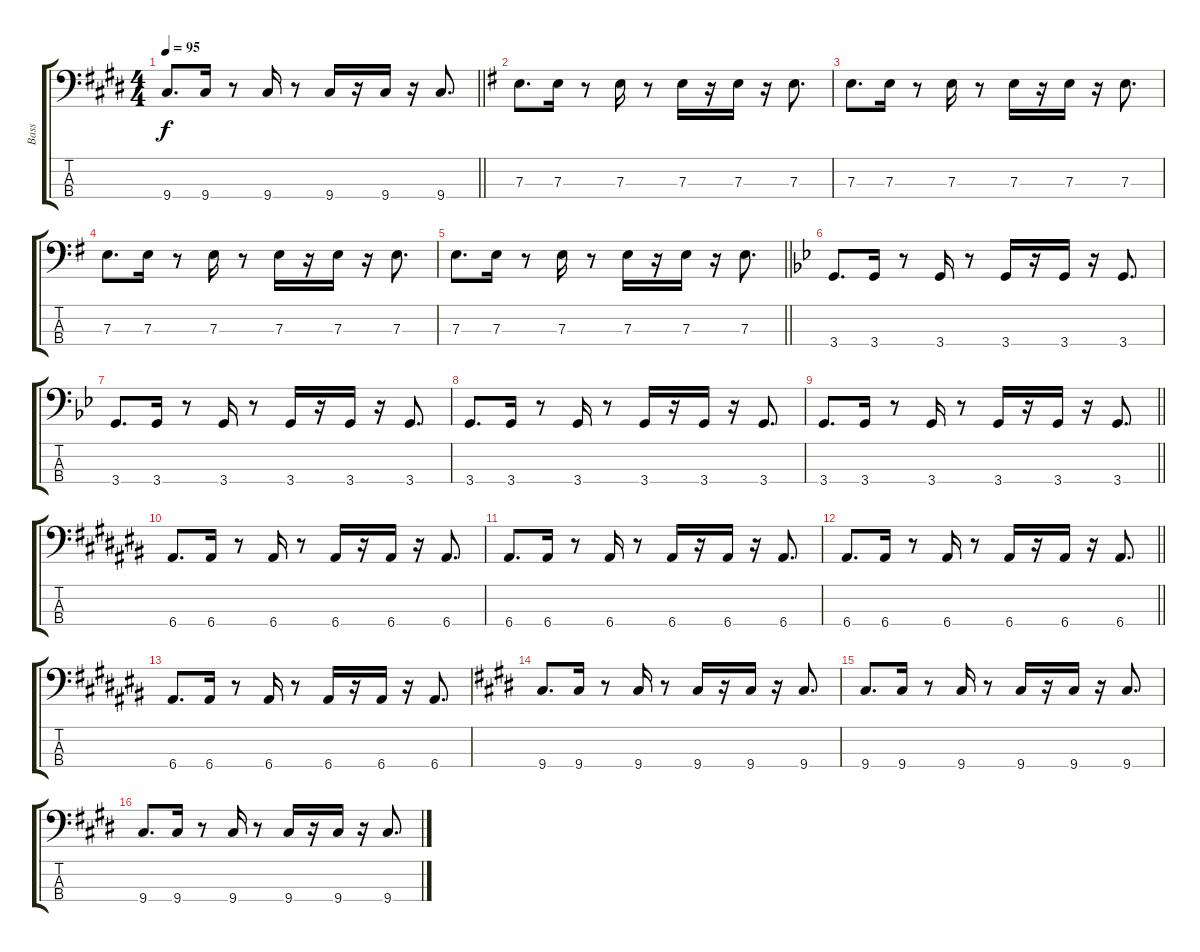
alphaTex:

\track ("Bass" "Bass") {instrument electricbassfinger}
\staff {score tabs}
\tuning (G2 D2 A1 E1) {hide}
\ts (4 4)
\tempo 95
\clef f4
\barLineRight lightlight
\ks c#minor
9.4.8{d dy f} 9.4.16 r.8 9.4.16 r.8 9.4.16 r.16 9.4.16 r.16 9.4.8{d} |
\ks eminor
7.3.8{d} 7.3.16 r.8 7.3.16 r.8 7.3.16 r.16 7.3.16 r.16 7.3.8{d} |
7.3.8{d} 7.3.16 r.8 7.3.16 r.8 7.3.16 r.16 7.3.16 r.16 7.3.8{d} |
7.3.8{d} 7.3.16 r.8 7.3.16 r.8 7.3.16 r.16 7.3.16 r.16 7.3.8{d} |
\barLineRight lightlight
7.3.8{d} 7.3.16 r.8 7.3.16 r.8 7.3.16 r.16 7.3.16 r.16 7.3.8{d} |
\ks gminor
3.4.8{d} 3.4.16 r.8 3.4.16 r.8 3.4.16 r.16 3.4.16 r.16 3.4.8{d} |
3.4.8{d} 3.4.16 r.8 3.4.16 r.8 3.4.16 r.16 3.4.16 r.16 3.4.8{d} |
3.4.8{d} 3.4.16 r.8 3.4.16 r.8 3.4.16 r.16 3.4.16 r.16 3.4.8{d} |
\barLineRight lightlight
3.4.8{d} 3.4.16 r.8 3.4.16 r.8 3.4.16 r.16 3.4.16 r.16 3.4.8{d} |
\ks a#minor
6.4.8{d} 6.4.16 r.8 6.4.16 r.8 6.4.16 r.16 6.4.16 r.16 6.4.8{d} |
6.4.8{d} 6.4.16 r.8 6.4.16 r.8 6.4.16 r.16 6.4.16 r.16 6.4.8{d} |
\barLineRight lightlight
6.4.8{d} 6.4.16 r.8 6.4.16 r.8 6.4.16 r.16 6.4.16 r.16 6.4.8{d} |
6.4.8{d} 6.4.16 r.8 6.4.16 r.8 6.4.16 r.16 6.4.16 r.16 6.4.8{d} |
\ks c#minor
9.4.8{d} 9.4.16 r.8 9.4.16 r.8 9.4.16 r.16 9.4.16 r.16 9.4.8{d} |
9.4.8{d} 9.4.16 r.8 9.4.16 r.8 9.4.16 r.16 9.4.16 r.16 9.4.8{d} |
9.4.8{d} 9.4.16 r.8 9.4.16 r.8 9.4.16 r.16 9.4.16 r.16 9.4.8{d}
